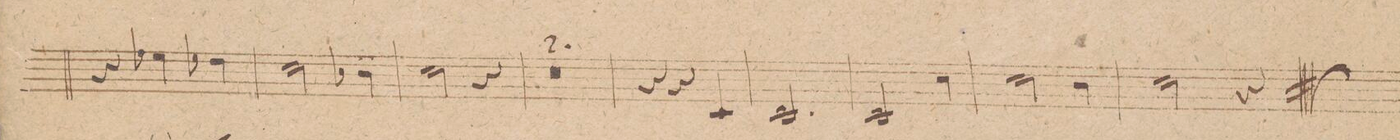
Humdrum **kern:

**kern
*I"Corno 2do in C.
*clefG2
*k[]
*M3/4
4r
4ee-X\
4dd-X\
=21
2cc\
4b-X\
=22
2cc\
4r
=23
1.r
=24
=25
4r
4r
4c/
=26
2.c/
=27
2c/
4cc\
=28
2cc\
4b\
=29
2cc\
4r
=30||
*k[]
*M2/4
*-
